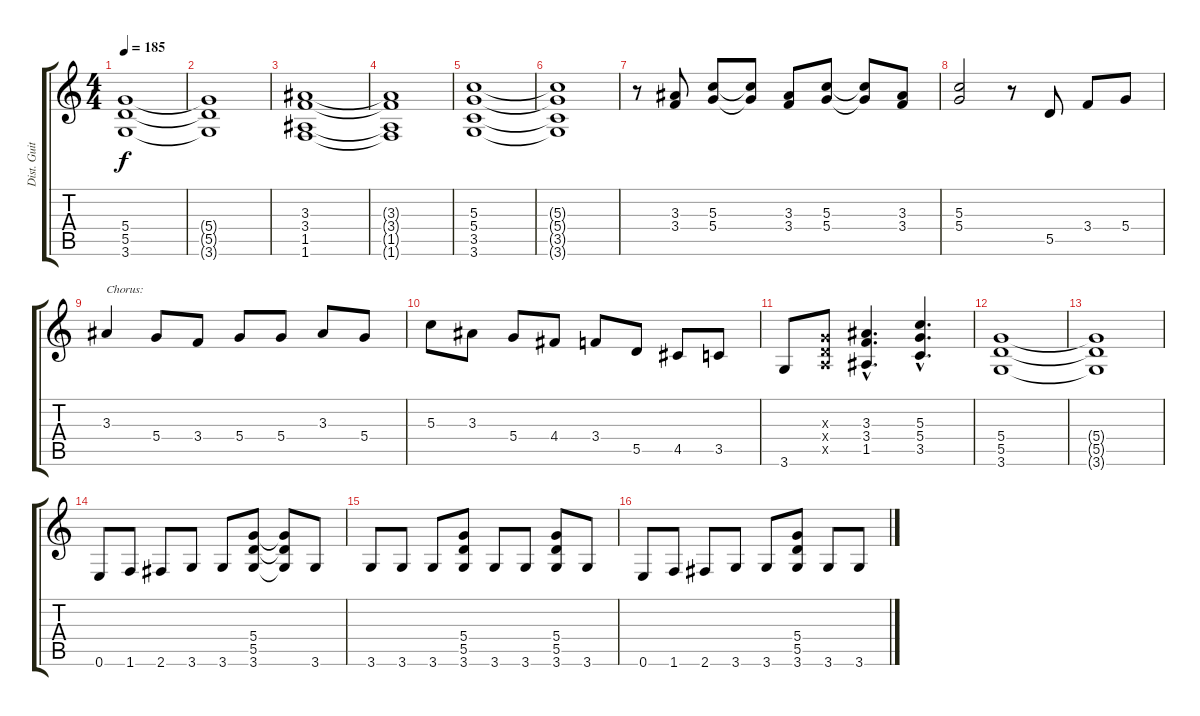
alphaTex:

\track ("Dist. Guitar 2" "Dist. Guit") {instrument distortionguitar}
\staff {score tabs}
\tuning (E4 B3 G3 D3 A2 E2) {hide}
\ts (4 4)
\tempo 185
\clef g2
\ks c
(5.4 5.5 3.6).1{dy f} |
(5.4{t} 5.5{t} 3.6{t}).1 |
(3.3 3.4 1.5 1.6).1 |
(3.3{t} 3.4{t} 1.5{t} 1.6{t}).1 |
(5.3 5.4 3.5 3.6).1 |
(5.3{t} 5.4{t} 3.5{t} 3.6{t}).1 |
r.8 (3.3 3.4).8 (5.3 5.4).8 (5.3{t} 5.4{t}).8 (3.3 3.4).8 (5.3 5.4).8 (5.3{t} 5.4{t}).8 (3.3 3.4).8 |
(5.3 5.4).2 r.8 5.5.8 3.4.8 5.4.8 |
3.3.4{txt "Chorus:"} 5.4.8 3.4.8 5.4.8 5.4.8 3.3.8 5.4.8 |
5.3.8 3.3.8 5.4.8 4.4.8 3.4.8 5.5.8 4.5.8 3.5.8 |
3.6.8 (0.3{x} 0.4{x} 0.5{x}).8 (3.3{hac} 3.4{hac} 1.5{hac}).4{d} (5.3{hac} 5.4{hac} 3.5{hac}).4{d} |
(5.4 5.5 3.6).1 |
(5.4{t} 5.5{t} 3.6{t}).1 |
0.6.8 1.6.8 2.6.8 3.6.8 3.6.8 (5.4 5.5 3.6).8 (5.4{t} 5.5{t} 3.6{t}).8 3.6.8 |
3.6.8 3.6.8 3.6.8 (5.4 5.5 3.6).8 3.6.8 3.6.8 (5.4 5.5 3.6).8 3.6.8 |
0.6.8 1.6.8 2.6.8 3.6.8 3.6.8 (5.4 5.5 3.6).8 3.6.8 3.6.8
